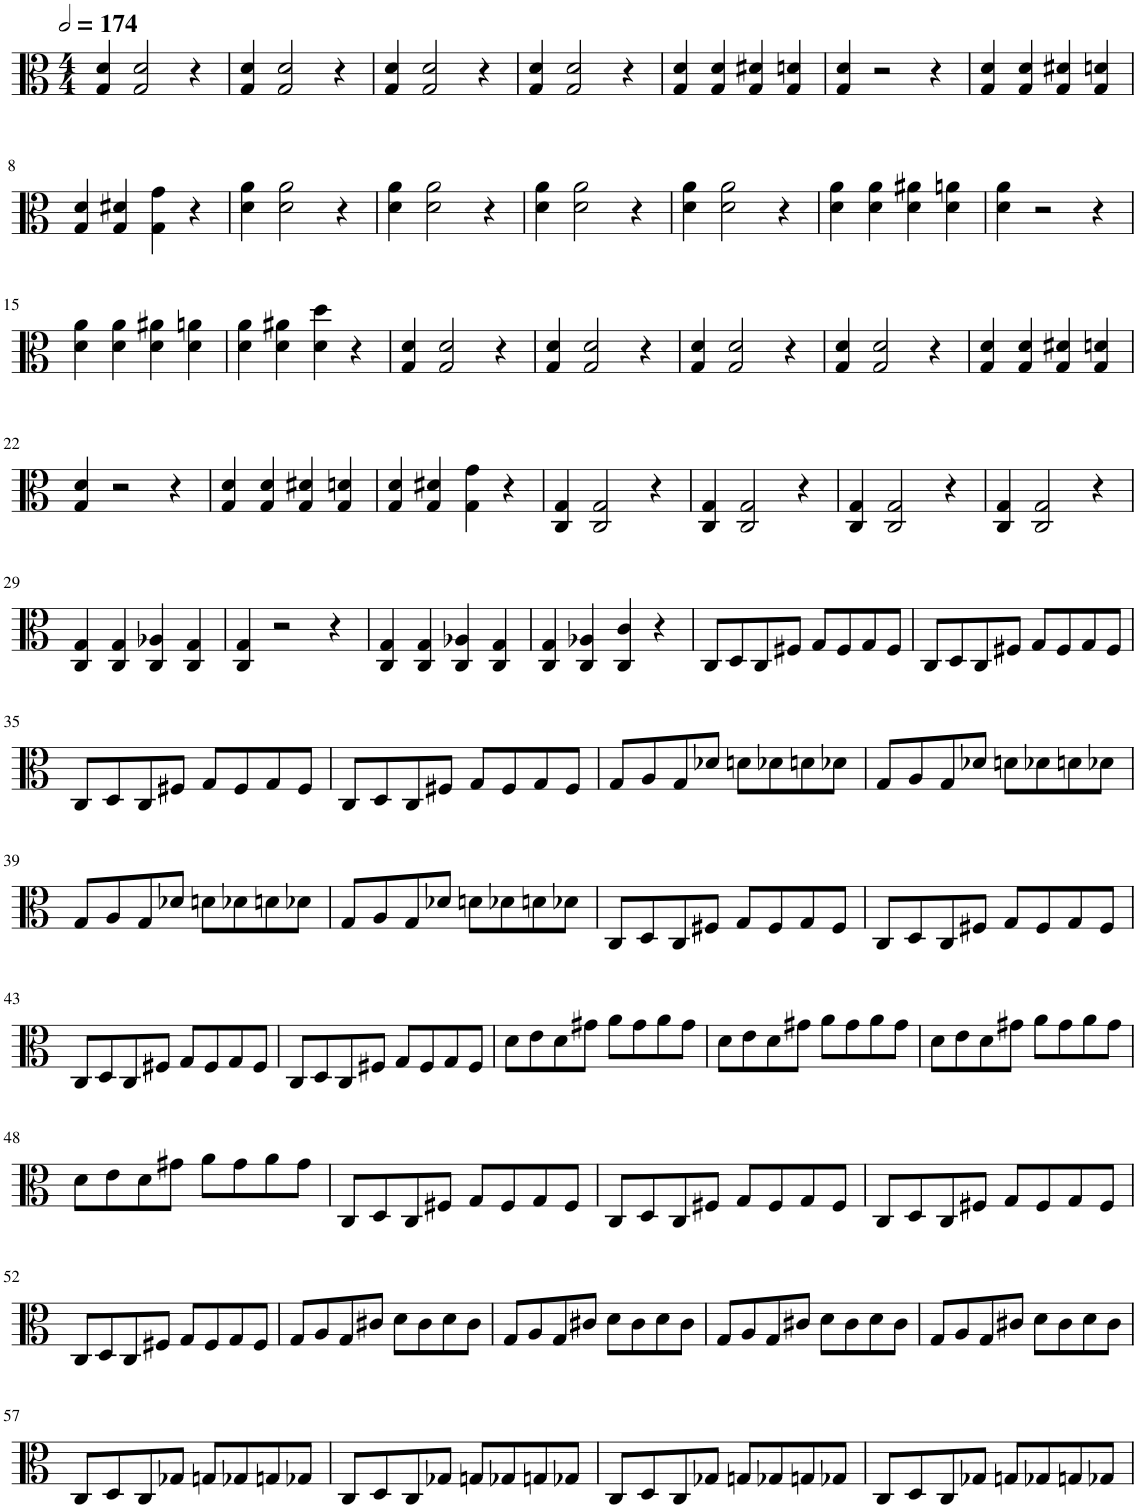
**kern
*part1
*staff1
*I"Viola
*I'Vla.
*clefC3
*k[]
*M4/4
*MM348
=1
4G/ 4d/
2G/ 2d/
4r
=2
4G/ 4d/
2G/ 2d/
4r
=3
4G/ 4d/
2G/ 2d/
4r
=4
4G/ 4d/
2G/ 2d/
4r
=5
4G/ 4d/
4G/ 4d/
4G/ 4d#X/
4G/ 4dn/
=6
4G/ 4d/
2r
4r
=7
4G/ 4d/
4G/ 4d/
4G/ 4d#X/
4G/ 4dn/
!!LO:LB:g=z
=8
4G/ 4d/
4G/ 4d#X/
4G\ 4g\
4r
=9
4d\ 4a\
2d\ 2a\
4r
=10
4d\ 4a\
2d\ 2a\
4r
=11
4d\ 4a\
2d\ 2a\
4r
=12
4d\ 4a\
2d\ 2a\
4r
=13
4d\ 4a\
4d\ 4a\
4d\ 4a#X\
4d\ 4an\
=14
4d\ 4a\
2r
4r
!!LO:LB:g=z
=15
4d\ 4a\
4d\ 4a\
4d\ 4a#X\
4d\ 4an\
=16
4d\ 4a\
4d\ 4a#X\
4d\ 4dd\
4r
=17
4G/ 4d/
2G/ 2d/
4r
=18
4G/ 4d/
2G/ 2d/
4r
=19
4G/ 4d/
2G/ 2d/
4r
=20
4G/ 4d/
2G/ 2d/
4r
=21
4G/ 4d/
4G/ 4d/
4G/ 4d#X/
4G/ 4dn/
!!LO:LB:g=z
=22
4G/ 4d/
2r
4r
=23
4G/ 4d/
4G/ 4d/
4G/ 4d#X/
4G/ 4dn/
=24
4G/ 4d/
4G/ 4d#X/
4G\ 4g\
4r
=25
4C/ 4G/
2C/ 2G/
4r
=26
4C/ 4G/
2C/ 2G/
4r
=27
4C/ 4G/
2C/ 2G/
4r
=28
4C/ 4G/
2C/ 2G/
4r
!!LO:LB:g=z
=29
4C/ 4G/
4C/ 4G/
4C/ 4A-X/
4C/ 4G/
=30
4C/ 4G/
2r
4r
=31
4C/ 4G/
4C/ 4G/
4C/ 4A-X/
4C/ 4G/
=32
4C/ 4G/
4C/ 4A-X/
4C/ 4c/
4r
=33
8C/L
8D/
8C/
8F#X/J
8G/L
8F#/
8G/
8F#/J
=34
8C/L
8D/
8C/
8F#X/J
8G/L
8F#/
8G/
8F#/J
!!LO:LB:g=z
=35
8C/L
8D/
8C/
8F#X/J
8G/L
8F#/
8G/
8F#/J
=36
8C/L
8D/
8C/
8F#X/J
8G/L
8F#/
8G/
8F#/J
=37
8G/L
8A/
8G/
8d-X/J
8dn\L
8d-X\
8dn\
8d-X\J
=38
8G/L
8A/
8G/
8d-X/J
8dn\L
8d-X\
8dn\
8d-X\J
!!LO:LB:g=z
=39
8G/L
8A/
8G/
8d-X/J
8dn\L
8d-X\
8dn\
8d-X\J
=40
8G/L
8A/
8G/
8d-X/J
8dn\L
8d-X\
8dn\
8d-X\J
=41
8C/L
8D/
8C/
8F#X/J
8G/L
8F#/
8G/
8F#/J
=42
8C/L
8D/
8C/
8F#X/J
8G/L
8F#/
8G/
8F#/J
!!LO:LB:g=z
=43
8C/L
8D/
8C/
8F#X/J
8G/L
8F#/
8G/
8F#/J
=44
8C/L
8D/
8C/
8F#X/J
8G/L
8F#/
8G/
8F#/J
=45
8d\L
8e\
8d\
8g#X\J
8a\L
8g#\
8a\
8g#\J
=46
8d\L
8e\
8d\
8g#X\J
8a\L
8g#\
8a\
8g#\J
=47
8d\L
8e\
8d\
8g#X\J
8a\L
8g#\
8a\
8g#\J
!!LO:LB:g=z
=48
8d\L
8e\
8d\
8g#X\J
8a\L
8g#\
8a\
8g#\J
=49
8C/L
8D/
8C/
8F#X/J
8G/L
8F#/
8G/
8F#/J
=50
8C/L
8D/
8C/
8F#X/J
8G/L
8F#/
8G/
8F#/J
=51
8C/L
8D/
8C/
8F#X/J
8G/L
8F#/
8G/
8F#/J
!!LO:LB:g=z
=52
8C/L
8D/
8C/
8F#X/J
8G/L
8F#/
8G/
8F#/J
=53
8G/L
8A/
8G/
8c#X/J
8d\L
8c#\
8d\
8c#\J
=54
8G/L
8A/
8G/
8c#X/J
8d\L
8c#\
8d\
8c#\J
=55
8G/L
8A/
8G/
8c#X/J
8d\L
8c#\
8d\
8c#\J
=56
8G/L
8A/
8G/
8c#X/J
8d\L
8c#\
8d\
8c#\J
!!LO:LB:g=z
=57
8C/L
8D/
8C/
8G-X/J
8Gn/L
8G-X/
8Gn/
8G-X/J
=58
8C/L
8D/
8C/
8G-X/J
8Gn/L
8G-X/
8Gn/
8G-X/J
=59
8C/L
8D/
8C/
8G-X/J
8Gn/L
8G-X/
8Gn/
8G-X/J
=60
8C/L
8D/
8C/
8G-X/J
8Gn/L
8G-X/
8Gn/
8G-X/J
=
*-
